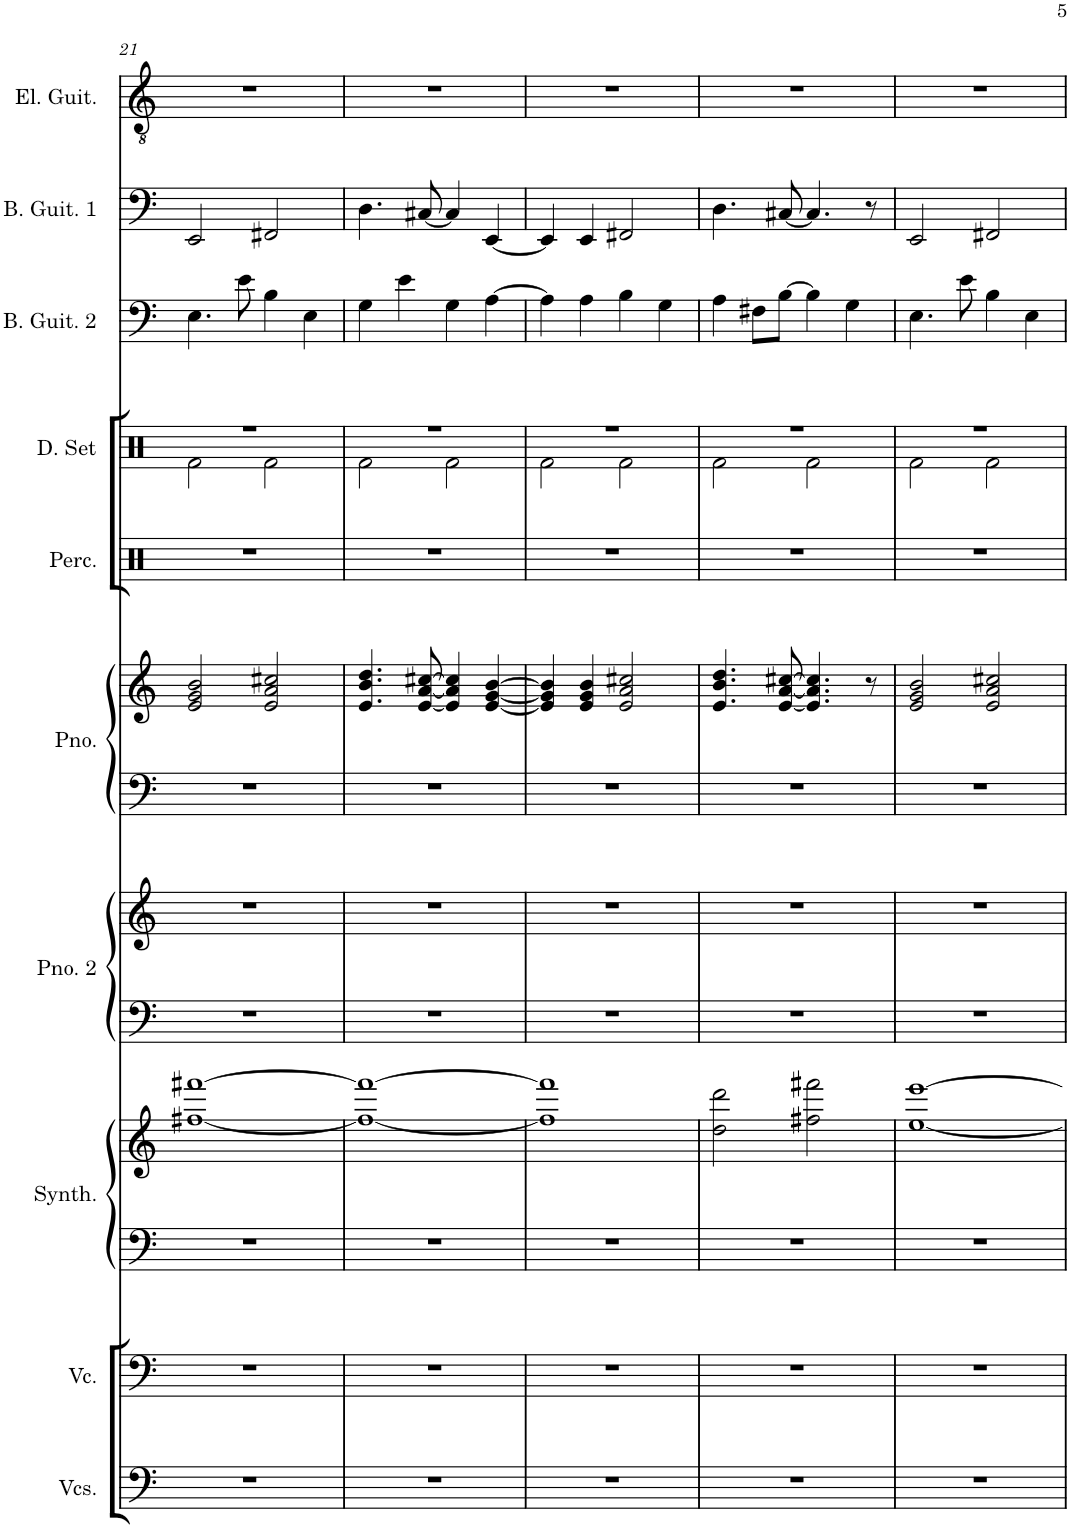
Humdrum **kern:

**kern	**kern	**kern	**kern	**kern	**kern	**kern	**kern	**kern	**kern	**kern	**kern	**kern
*part10	*part9	*part8	*part8	*part7	*part7	*part6	*part6	*part5	*part4	*part3	*part2	*part1
*staff13	*staff12	*staff11	*staff10	*staff9	*staff8	*staff7	*staff6	*staff5	*staff4	*staff3	*staff2	*staff1
*I"Violoncellos	*I"Violoncello	*I"Saw Synthesiser	*	*I"Piano 2	*	*I"Piano	*	*I"Percussion	*I"Drumset	*I"Bass Guitar 2	*I"Bass Guitar 1	*I"Electric Guitar
*I'Vcs.	*I'Vc.	*I'Synth.	*	*I'Pno. 2	*	*I'Pno.	*	*I'Perc.	*I'D. Set	*I'B. Guit. 2	*I'B. Guit. 1	*I'El. Guit.
!!LO:PB:g=z
*clefF4	*clefF4	*clefF4	*clefG2	*clefF4	*clefG2	*clefF4	*clefG2	*clefX	*clefX	*clefF4	*clefF4	*clefGv2
*	*	*	*	*	*	*	*	*	*	*Trd7c12	*Trd7c12	*
*k[]	*k[]	*k[]	*k[]	*k[]	*k[]	*k[]	*k[]	*k[]	*k[]	*k[]	*k[]	*k[]
*M4/4	*M4/4	*M4/4	*M4/4	*M4/4	*M4/4	*M4/4	*M4/4	*M4/4	*M4/4	*M4/4	*M4/4	*M4/4
=21	=21	=21	=21	=21	=21	=21	=21	=21	=21	=21	=21	=21
*	*	*	*	*	*	*	*	*	*^	*	*	*
1r	1r	1r	[1ff#X [1fff#X	1r	1r	1r	2e/ 2g/ 2b/	1r	1r	2Rf\	4.E\	2EE/	1r
.	.	.	.	.	.	.	.	.	.	.	8e\	.	.
.	.	.	.	.	.	.	2e/ 2a/ 2cc#X/	.	.	2Rf\	4B\	2FF#X/	.
.	.	.	.	.	.	.	.	.	.	.	4E\	.	.
=22	=22	=22	=22	=22	=22	=22	=22	=22	=22	=22	=22	=22	=22
1r	1r	1r	1ff#_ 1fff#_	1r	1r	1r	4.e/ 4.b/ 4.dd/	1r	1r	2Rf\	4G\	4.D\	1r
.	.	.	.	.	.	.	.	.	.	.	4e\	.	.
.	.	.	.	.	.	.	[8e/ [8a/ [8cc#X/	.	.	.	.	[8C#X/	.
.	.	.	.	.	.	.	4e/] 4a/] 4cc#/]	.	.	2Rf\	4G\	4C#/]	.
.	.	.	.	.	.	.	[4e/ [4g/ [4b/	.	.	.	[4A\	[4EE/	.
=23	=23	=23	=23	=23	=23	=23	=23	=23	=23	=23	=23	=23	=23
1r	1r	1r	1ff#] 1fff#]	1r	1r	1r	4e/] 4g/] 4b/]	1r	1r	2Rf\	4A\]	4EE/]	1r
.	.	.	.	.	.	.	4e/ 4g/ 4b/	.	.	.	4A\	4EE/	.
.	.	.	.	.	.	.	2e/ 2a/ 2cc#X/	.	.	2Rf\	4B\	2FF#X/	.
.	.	.	.	.	.	.	.	.	.	.	4G\	.	.
=24	=24	=24	=24	=24	=24	=24	=24	=24	=24	=24	=24	=24	=24
1r	1r	1r	2dd\ 2ddd\	1r	1r	1r	4.e/ 4.b/ 4.dd/	1r	1r	2Rf\	4A\	4.D\	1r
.	.	.	.	.	.	.	.	.	.	.	8F#X\L	.	.
.	.	.	.	.	.	.	[8e/ [8a/ [8cc#X/	.	.	.	[8B\J	[8C#X/	.
.	.	.	2ff#X\ 2fff#X\	.	.	.	4.e/] 4.a/] 4.cc#/]	.	.	2Rf\	4B\]	4.C#/]	.
.	.	.	.	.	.	.	.	.	.	.	4G\	.	.
.	.	.	.	.	.	.	8r	.	.	.	.	8r	.
=25	=25	=25	=25	=25	=25	=25	=25	=25	=25	=25	=25	=25	=25
1r	1r	1r	[1ee [1eee	1r	1r	1r	2e/ 2g/ 2b/	1r	1r	2Rf\	4.E\	2EE/	1r
.	.	.	.	.	.	.	.	.	.	.	8e\	.	.
.	.	.	.	.	.	.	2e/ 2a/ 2cc#X/	.	.	2Rf\	4B\	2FF#X/	.
.	.	.	.	.	.	.	.	.	.	.	4E\	.	.
*	*	*	*	*	*	*	*	*	*v	*v	*	*	*
=	=	=	=	=	=	=	=	=	=	=	=	=
*-	*-	*-	*-	*-	*-	*-	*-	*-	*-	*-	*-	*-
